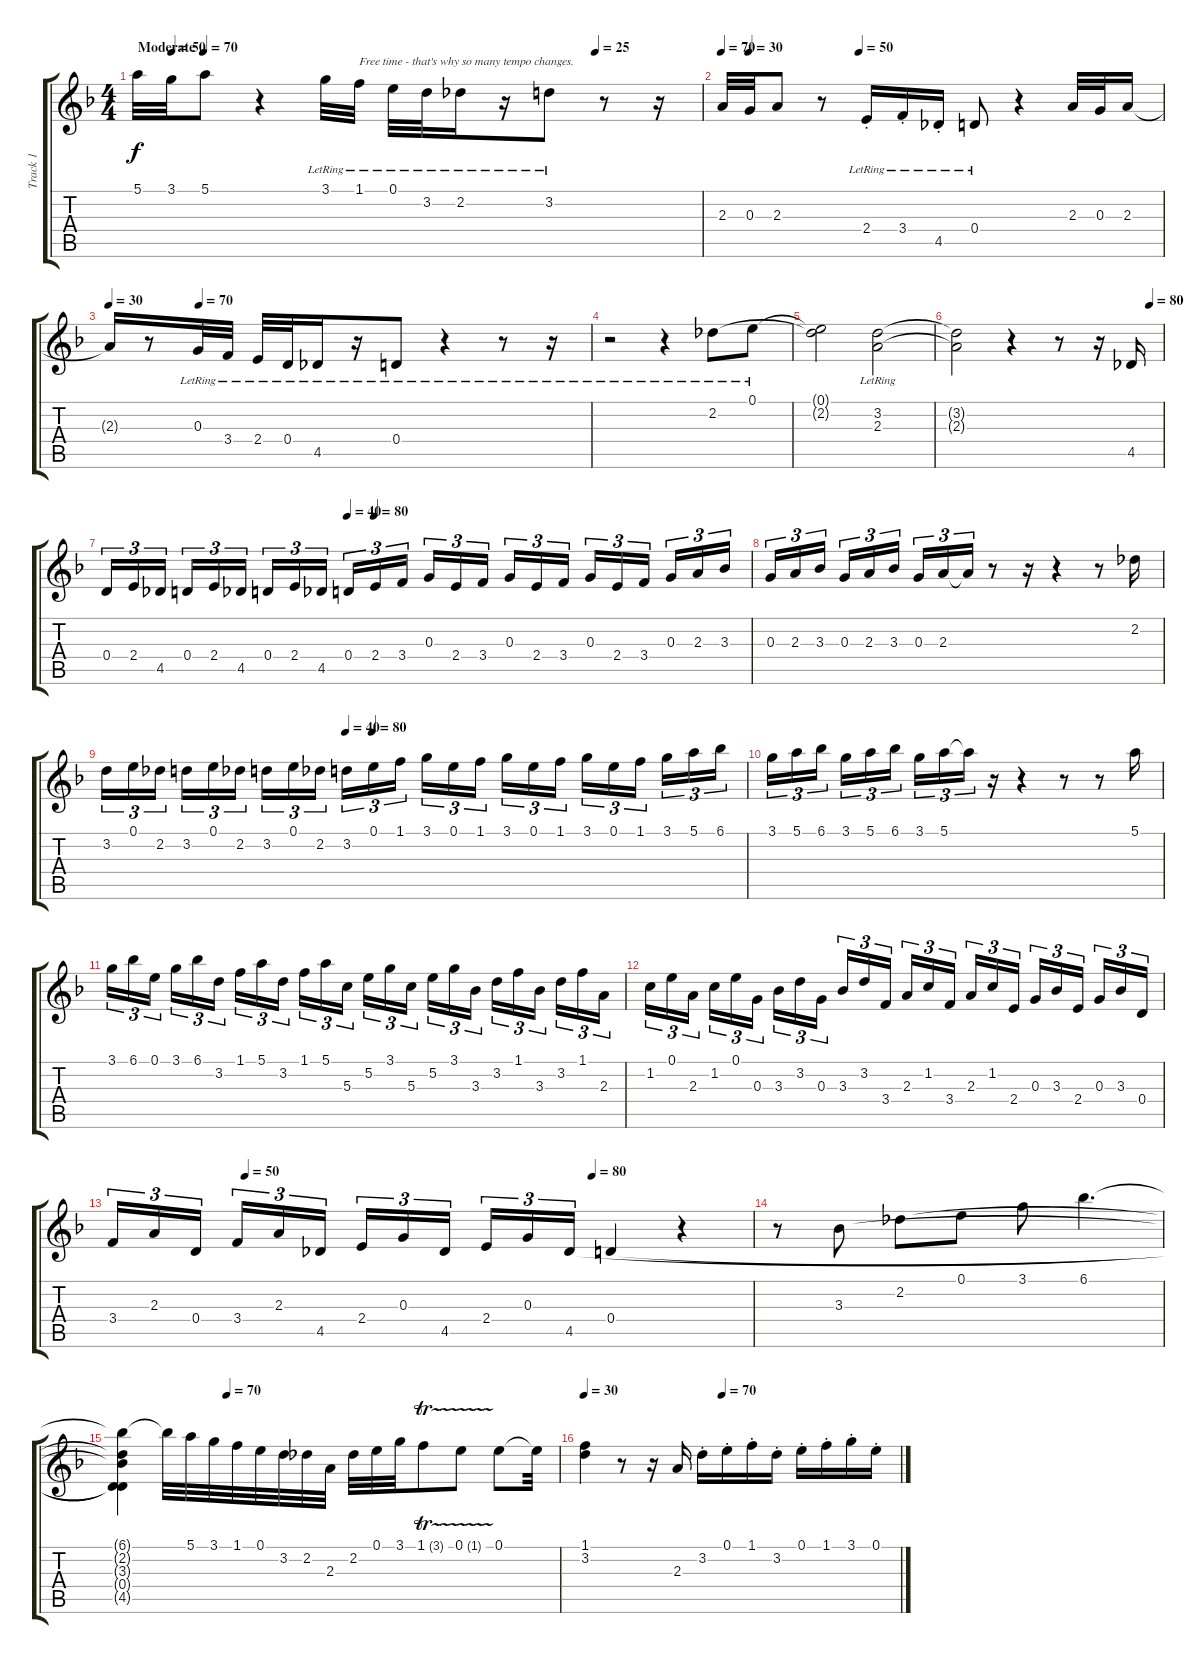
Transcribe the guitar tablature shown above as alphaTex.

\track ("Track 1" "Track 1") {instrument distortionguitar}
\staff {score tabs}
\tuning (E4 B3 G3 D3 A2 D2) {hide}
\ts (4 4)
\tempo (70 "Moderate")
\tempo (50 0.0625)
\tempo (25 0.8125)
\tempo (70 "Moderate")
\clef g2
\ks dminor
5.1.32{dy f instrument distortionguitar} 3.1.32 5.1.8 r.4 3.1{lr}.32 1.1{lr}.32{txt "Free time - that's why so many tempo changes."} 0.1{lr}.32 3.2{lr}.32 2.2{lr}.16 r.16 3.2{lr}.8 r.8 r.16 |
\tempo 70
\tempo (30 0.0625)
\tempo (50 0.3125)
2.3.32 0.3.32 2.3.8 r.8 2.4{st lr}.16 3.4{st lr}.16 4.5{st lr}.16 0.4{lr}.8 r.4 2.3.32 0.3.32 2.3.16 |
\tempo 30
\tempo (70 0.1875)
2.3{t}.16 r.8 0.3{lr}.32 3.4{lr}.32 2.4{lr}.32 0.4{lr}.32 4.5{lr}.16 r.16 0.4{lr}.8 r.4 r.8 r.16 |
r.2 r.4 2.2{lr}.8 0.1{lr}.8 |
(0.1{t} 2.2{t}).2 (3.2{lr} 2.3{lr}).2 |
\tempo (80 0.9375)
(3.2{t} 2.3{t}).2 r.4 r.8 r.16 4.5.16 |
\tempo (40 0.375)
\tempo (80 0.4166666666666667)
0.4.16{tu (3 2)} 2.4.16{tu (3 2)} 4.5.16{tu (3 2) beam splitsecondary} 0.4.16{tu (3 2)} 2.4.16{tu (3 2)} 4.5.16{tu (3 2)} 0.4.16{tu (3 2)} 2.4.16{tu (3 2)} 4.5.16{tu (3 2) beam splitsecondary} 0.4.16{tu (3 2)} 2.4.16{tu (3 2)} 3.4.16{tu (3 2)} 0.3.16{tu (3 2)} 2.4.16{tu (3 2)} 3.4.16{tu (3 2) beam splitsecondary} 0.3.16{tu (3 2)} 2.4.16{tu (3 2)} 3.4.16{tu (3 2)} 0.3.16{tu (3 2)} 2.4.16{tu (3 2)} 3.4.16{tu (3 2) beam splitsecondary} 0.3.16{tu (3 2)} 2.3.16{tu (3 2)} 3.3.16{tu (3 2)} |
0.3.16{tu (3 2)} 2.3.16{tu (3 2)} 3.3.16{tu (3 2) beam splitsecondary} 0.3.16{tu (3 2)} 2.3.16{tu (3 2)} 3.3.16{tu (3 2)} 0.3.16{tu (3 2)} 2.3.16{tu (3 2)} 2.3{t}.16{tu (3 2)} r.8 r.16 r.4 r.8 2.2.16 |
\tempo (40 0.375)
\tempo (80 0.4166666666666667)
3.2.16{tu (3 2)} 0.1.16{tu (3 2)} 2.2.16{tu (3 2) beam splitsecondary} 3.2.16{tu (3 2)} 0.1.16{tu (3 2)} 2.2.16{tu (3 2)} 3.2.16{tu (3 2)} 0.1.16{tu (3 2)} 2.2.16{tu (3 2) beam splitsecondary} 3.2.16{tu (3 2)} 0.1.16{tu (3 2)} 1.1.16{tu (3 2)} 3.1.16{tu (3 2)} 0.1.16{tu (3 2)} 1.1.16{tu (3 2) beam splitsecondary} 3.1.16{tu (3 2)} 0.1.16{tu (3 2)} 1.1.16{tu (3 2)} 3.1.16{tu (3 2)} 0.1.16{tu (3 2)} 1.1.16{tu (3 2) beam splitsecondary} 3.1.16{tu (3 2)} 5.1.16{tu (3 2)} 6.1.16{tu (3 2)} |
3.1.16{tu (3 2)} 5.1.16{tu (3 2)} 6.1.16{tu (3 2) beam splitsecondary} 3.1.16{tu (3 2)} 5.1.16{tu (3 2)} 6.1.16{tu (3 2)} 3.1.16{tu (3 2)} 5.1.16{tu (3 2)} 5.1{t}.16{tu (3 2)} r.16 r.4 r.8 r.8 5.1.16 |
3.1.16{tu (3 2)} 6.1.16{tu (3 2)} 0.1.16{tu (3 2) beam splitsecondary} 3.1.16{tu (3 2)} 6.1.16{tu (3 2)} 3.2.16{tu (3 2)} 1.1.16{tu (3 2)} 5.1.16{tu (3 2)} 3.2.16{tu (3 2) beam splitsecondary} 1.1.16{tu (3 2)} 5.1.16{tu (3 2)} 5.3.16{tu (3 2)} 5.2.16{tu (3 2)} 3.1.16{tu (3 2)} 5.3.16{tu (3 2) beam splitsecondary} 5.2.16{tu (3 2)} 3.1.16{tu (3 2)} 3.3.16{tu (3 2)} 3.2.16{tu (3 2)} 1.1.16{tu (3 2)} 3.3.16{tu (3 2) beam splitsecondary} 3.2.16{tu (3 2)} 1.1.16{tu (3 2)} 2.3.16{tu (3 2)} |
1.2.16{tu (3 2)} 0.1.16{tu (3 2)} 2.3.16{tu (3 2) beam splitsecondary} 1.2.16{tu (3 2)} 0.1.16{tu (3 2)} 0.3.16{tu (3 2)} 3.3.16{tu (3 2)} 3.2.16{tu (3 2)} 0.3.16{tu (3 2) beam splitsecondary} 3.3.16{tu (3 2)} 3.2.16{tu (3 2)} 3.4.16{tu (3 2)} 2.3.16{tu (3 2)} 1.2.16{tu (3 2)} 3.4.16{tu (3 2) beam splitsecondary} 2.3.16{tu (3 2)} 1.2.16{tu (3 2)} 2.4.16{tu (3 2)} 0.3.16{tu (3 2)} 3.3.16{tu (3 2)} 2.4.16{tu (3 2) beam splitsecondary} 0.3.16{tu (3 2)} 3.3.16{tu (3 2)} 0.4.16{tu (3 2)} |
\tempo (50 0.20833333333333334)
\tempo (80 0.75)
3.4.16{tu (3 2)} 2.3.16{tu (3 2)} 0.4.16{tu (3 2) beam splitsecondary} 3.4.16{tu (3 2)} 2.3.16{tu (3 2)} 4.5.16{tu (3 2)} 2.4.16{tu (3 2)} 0.3.16{tu (3 2)} 4.5.16{tu (3 2) beam splitsecondary} 2.4.16{tu (3 2)} 0.3.16{tu (3 2)} 4.5.16{tu (3 2)} 0.4.4 r.4 |
r.8 3.3.8 2.2.8 0.1.8 3.1.8 6.1.4{d} |
\tempo (70 0.25)
(6.1{t} 2.2{t} 3.3{t} 0.4{t} 4.5{t}).4 6.1{t}.32 5.1.32 3.1.32 1.1.32 0.1.32 3.2.32 2.2.32 2.3.32 2.2.32 0.1.32 3.1.32 1.1{tr (3 64)}.8 0.1{tr (1 32)}.8 0.1.8 0.1{t}.32 |
\tempo 30
\tempo (70 0.4375)
(1.1 3.2).4 r.8 r.16 2.3.16 3.2{st}.16 0.1{st}.16 1.1{st}.16 3.2{st}.16 0.1{st}.16 1.1{st}.16 3.1{st}.16 0.1{st}.16
